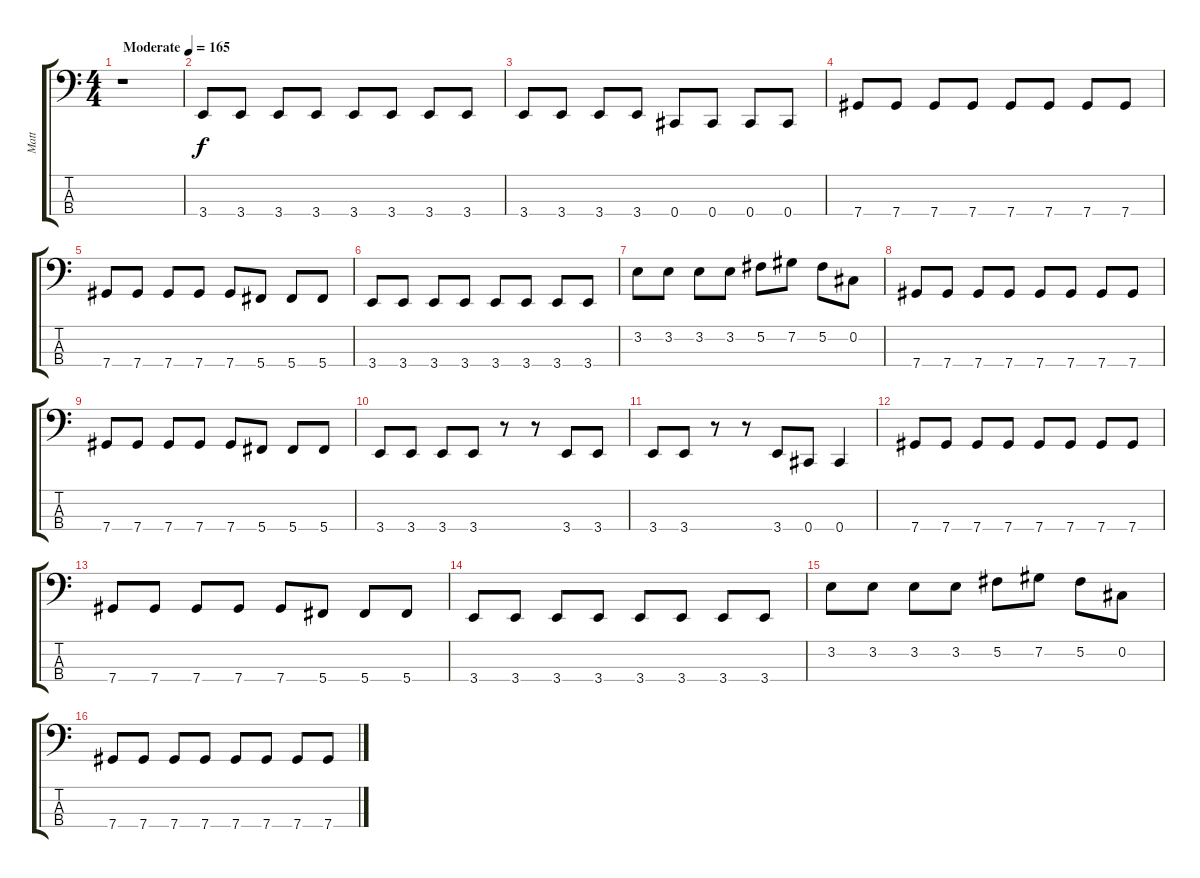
\track ("Matt" "Matt") {instrument electricbasspick}
\staff {score tabs}
\tuning (Gb2 Db2 Ab1 Db1) {hide}
\ts (4 4)
\tempo (165 "Moderate")
\clef f4
\ks c
r.1{dy f instrument electricbasspick} |
3.4.8 3.4.8 3.4.8 3.4.8 3.4.8 3.4.8 3.4.8 3.4.8 |
3.4.8 3.4.8 3.4.8 3.4.8 0.4.8 0.4.8 0.4.8 0.4.8 |
7.4.8 7.4.8 7.4.8 7.4.8 7.4.8 7.4.8 7.4.8 7.4.8 |
7.4.8 7.4.8 7.4.8 7.4.8 7.4.8 5.4.8 5.4.8 5.4.8 |
3.4.8 3.4.8 3.4.8 3.4.8 3.4.8 3.4.8 3.4.8 3.4.8 |
3.2.8 3.2.8 3.2.8 3.2.8 5.2.8 7.2.8 5.2.8 0.2.8 |
7.4.8 7.4.8 7.4.8 7.4.8 7.4.8 7.4.8 7.4.8 7.4.8 |
7.4.8 7.4.8 7.4.8 7.4.8 7.4.8 5.4.8 5.4.8 5.4.8 |
3.4.8 3.4.8 3.4.8 3.4.8 r.8 r.8 3.4.8 3.4.8 |
3.4.8 3.4.8 r.8 r.8 3.4.8 0.4.8 0.4.4 |
7.4.8 7.4.8 7.4.8 7.4.8 7.4.8 7.4.8 7.4.8 7.4.8 |
7.4.8 7.4.8 7.4.8 7.4.8 7.4.8 5.4.8 5.4.8 5.4.8 |
3.4.8 3.4.8 3.4.8 3.4.8 3.4.8 3.4.8 3.4.8 3.4.8 |
3.2.8 3.2.8 3.2.8 3.2.8 5.2.8 7.2.8 5.2.8 0.2.8 |
7.4.8 7.4.8 7.4.8 7.4.8 7.4.8 7.4.8 7.4.8 7.4.8
